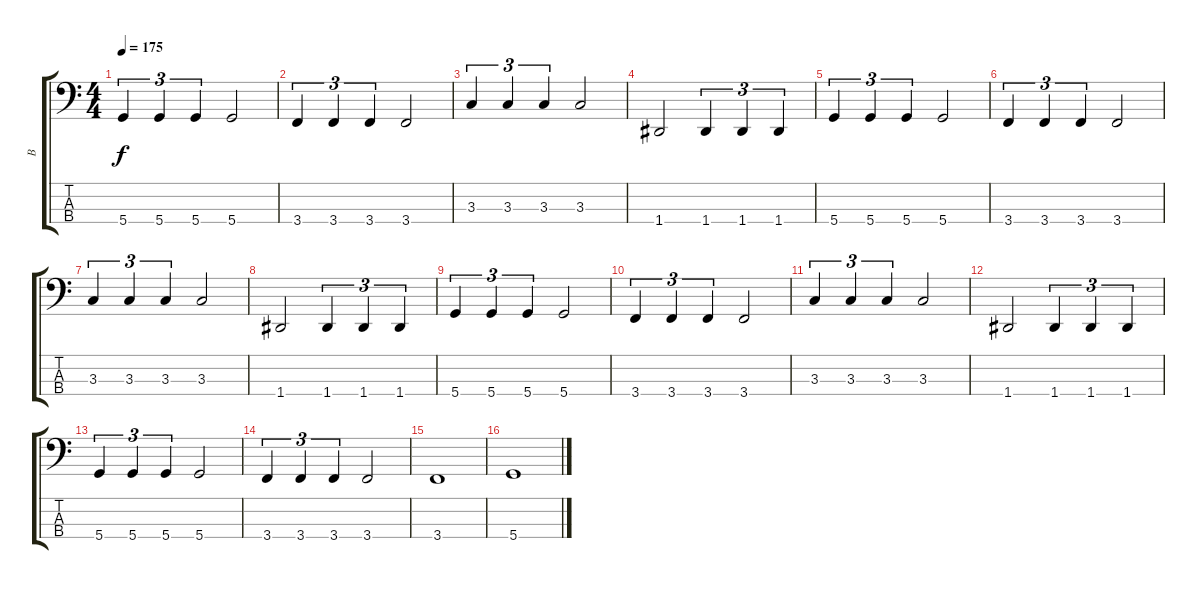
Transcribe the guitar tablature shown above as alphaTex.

\track ("B" "B") {instrument electricbassfinger}
\staff {score tabs}
\tuning (G2 D2 A1 D1) {hide}
\ts (4 4)
\tempo 175
\clef f4
\ks c
5.4.4{tu (3 2) dy f} 5.4.4{tu (3 2)} 5.4.4{tu (3 2)} 5.4.2 |
3.4.4{tu (3 2)} 3.4.4{tu (3 2)} 3.4.4{tu (3 2)} 3.4.2 |
3.3.4{tu (3 2)} 3.3.4{tu (3 2)} 3.3.4{tu (3 2)} 3.3.2 |
1.4.2 1.4.4{tu (3 2)} 1.4.4{tu (3 2)} 1.4.4{tu (3 2)} |
5.4.4{tu (3 2)} 5.4.4{tu (3 2)} 5.4.4{tu (3 2)} 5.4.2 |
3.4.4{tu (3 2)} 3.4.4{tu (3 2)} 3.4.4{tu (3 2)} 3.4.2 |
3.3.4{tu (3 2)} 3.3.4{tu (3 2)} 3.3.4{tu (3 2)} 3.3.2 |
1.4.2 1.4.4{tu (3 2)} 1.4.4{tu (3 2)} 1.4.4{tu (3 2)} |
5.4.4{tu (3 2)} 5.4.4{tu (3 2)} 5.4.4{tu (3 2)} 5.4.2 |
3.4.4{tu (3 2)} 3.4.4{tu (3 2)} 3.4.4{tu (3 2)} 3.4.2 |
3.3.4{tu (3 2)} 3.3.4{tu (3 2)} 3.3.4{tu (3 2)} 3.3.2 |
1.4.2 1.4.4{tu (3 2)} 1.4.4{tu (3 2)} 1.4.4{tu (3 2)} |
5.4.4{tu (3 2)} 5.4.4{tu (3 2)} 5.4.4{tu (3 2)} 5.4.2 |
3.4.4{tu (3 2)} 3.4.4{tu (3 2)} 3.4.4{tu (3 2)} 3.4.2 |
3.4.1 |
5.4.1
